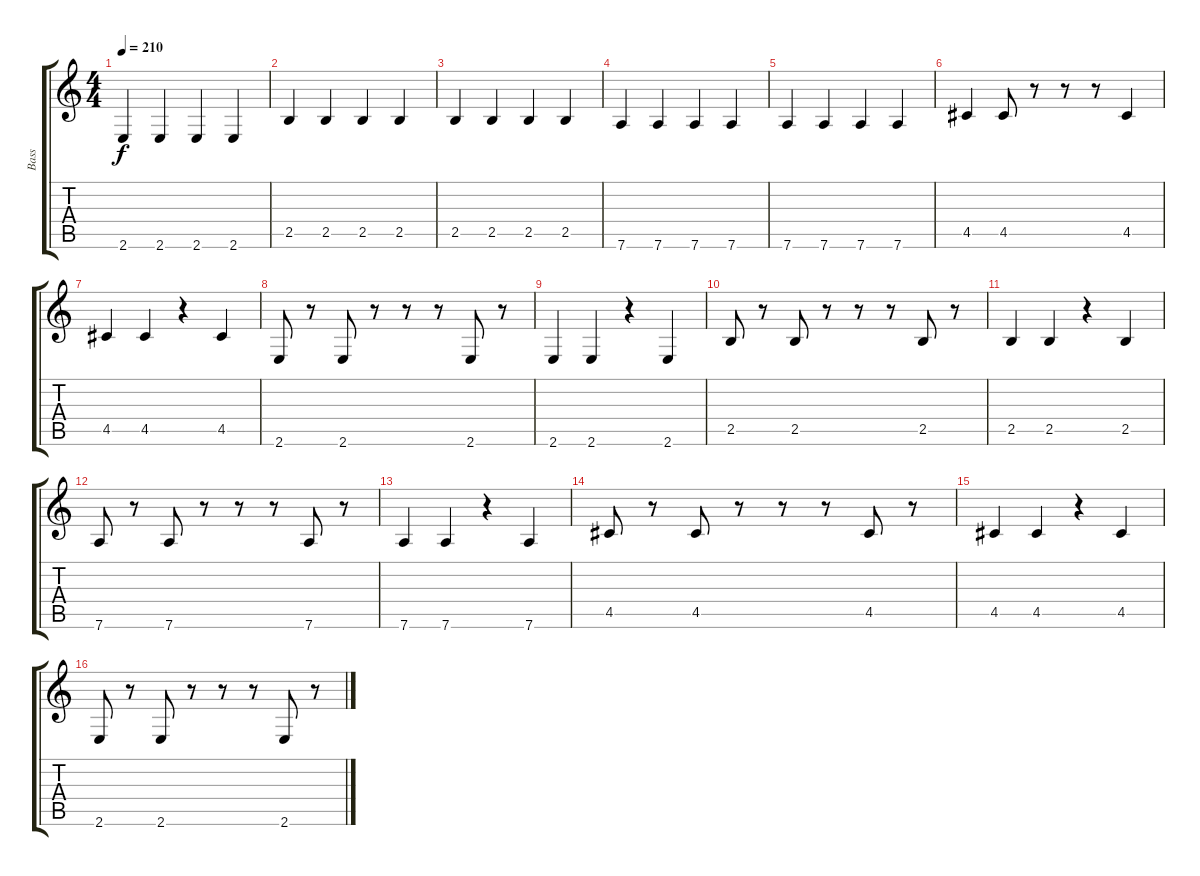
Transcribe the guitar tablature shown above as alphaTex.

\track ("Bass" "Bass") {instrument slapbass2}
\staff {score tabs}
\tuning (E4 B3 G3 D3 A2 D2) {hide}
\ts (4 4)
\tempo 210
\clef g2
\ks c
2.6.4{dy f} 2.6.4 2.6.4 2.6.4 |
2.5.4 2.5.4 2.5.4 2.5.4 |
2.5.4 2.5.4 2.5.4 2.5.4 |
7.6.4 7.6.4 7.6.4 7.6.4 |
7.6.4 7.6.4 7.6.4 7.6.4 |
4.5.4 4.5.8 r.8 r.8 r.8 4.5.4 |
4.5.4 4.5.4 r.4 4.5.4 |
2.6.8 r.8 2.6.8 r.8 r.8 r.8 2.6.8 r.8 |
2.6.4 2.6.4 r.4 2.6.4 |
2.5.8 r.8 2.5.8 r.8 r.8 r.8 2.5.8 r.8 |
2.5.4 2.5.4 r.4 2.5.4 |
7.6.8 r.8 7.6.8 r.8 r.8 r.8 7.6.8 r.8 |
7.6.4 7.6.4 r.4 7.6.4 |
4.5.8 r.8 4.5.8 r.8 r.8 r.8 4.5.8 r.8 |
4.5.4 4.5.4 r.4 4.5.4 |
2.6.8 r.8 2.6.8 r.8 r.8 r.8 2.6.8 r.8
